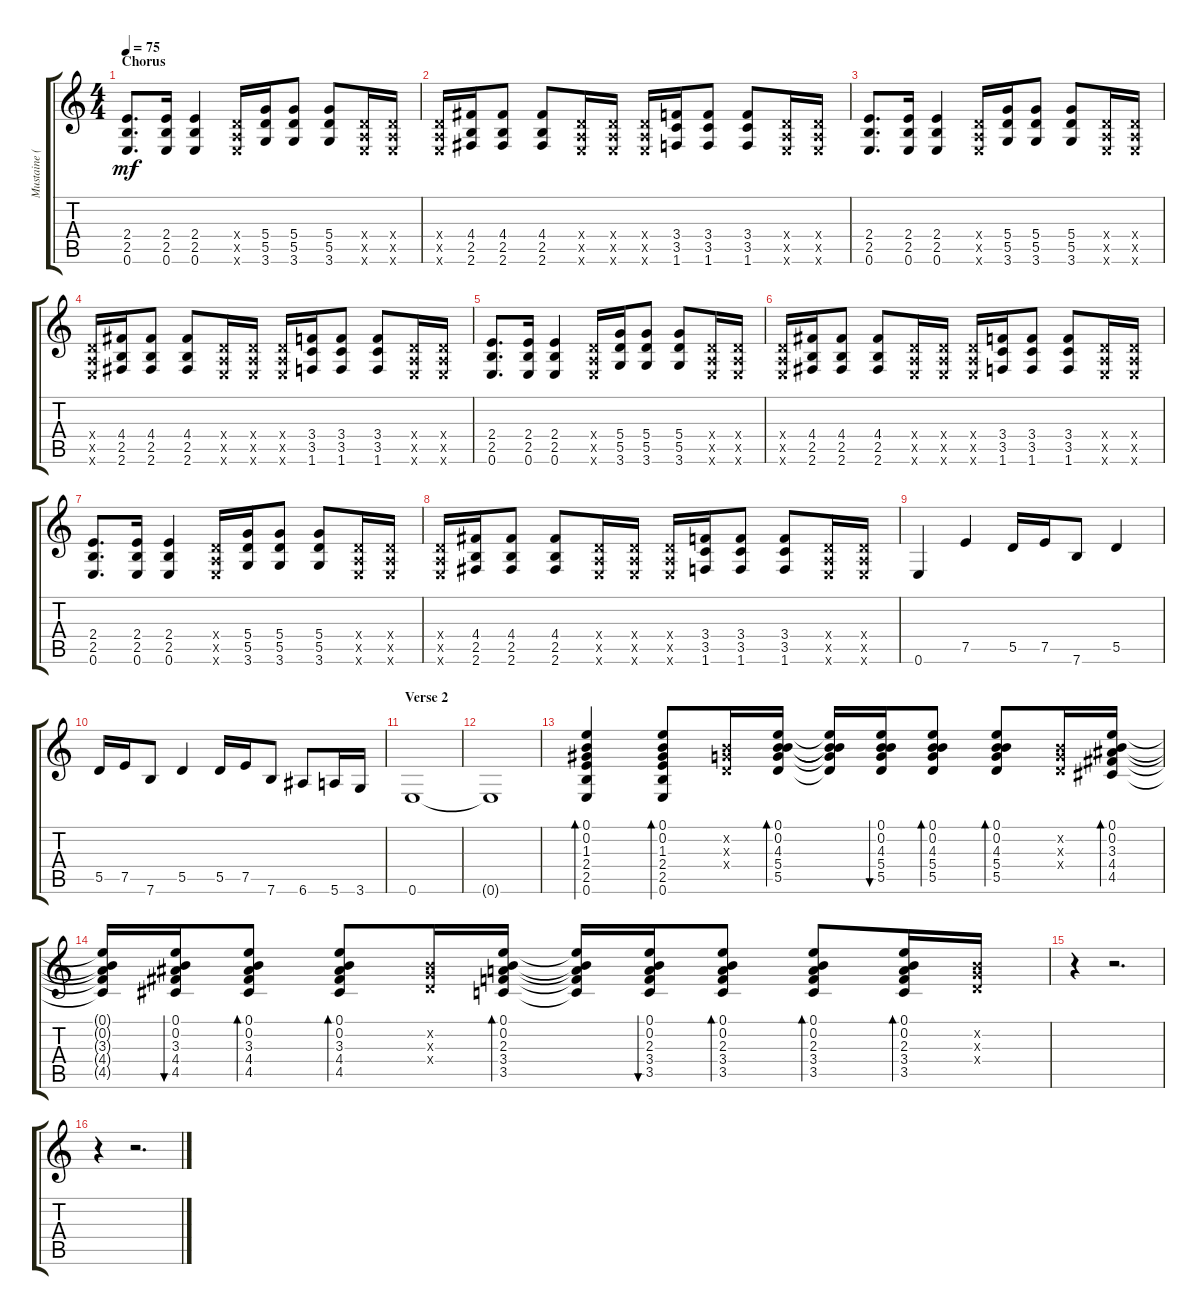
\track ("Mustaine (Acoustic)" "Mustaine (") {instrument acousticguitarsteel}
\staff {score tabs}
\tuning (E4 B3 G3 D3 A2 E2) {hide}
\ts (4 4)
\section ("" "Chorus")
\tempo 75
\clef g2
\ks c
(2.4 2.5 0.6).8{d dy mf} (2.4 2.5 0.6).16 (2.4 2.5 0.6).4 (0.4{x} 0.5{x} 0.6{x}).16 (5.4 5.5 3.6).16 (5.4 5.5 3.6).8 (5.4 5.5 3.6).8 (0.4{x} 0.5{x} 0.6{x}).16 (0.4{x} 0.5{x} 0.6{x}).16 |
(0.4{x} 0.5{x} 0.6{x}).16 (4.4 2.5 2.6).16 (4.4 2.5 2.6).8 (4.4 2.5 2.6).8 (0.4{x} 0.5{x} 0.6{x}).16 (0.4{x} 0.5{x} 0.6{x}).16 (0.4{x} 0.5{x} 0.6{x}).16 (3.4 3.5 1.6).16 (3.4 3.5 1.6).8 (3.4 3.5 1.6).8 (0.4{x} 0.5{x} 0.6{x}).16 (0.4{x} 0.5{x} 0.6{x}).16 |
(2.4 2.5 0.6).8{d} (2.4 2.5 0.6).16 (2.4 2.5 0.6).4 (0.4{x} 0.5{x} 0.6{x}).16 (5.4 5.5 3.6).16 (5.4 5.5 3.6).8 (5.4 5.5 3.6).8 (0.4{x} 0.5{x} 0.6{x}).16 (0.4{x} 0.5{x} 0.6{x}).16 |
(0.4{x} 0.5{x} 0.6{x}).16 (4.4 2.5 2.6).16 (4.4 2.5 2.6).8 (4.4 2.5 2.6).8 (0.4{x} 0.5{x} 0.6{x}).16 (0.4{x} 0.5{x} 0.6{x}).16 (0.4{x} 0.5{x} 0.6{x}).16 (3.4 3.5 1.6).16 (3.4 3.5 1.6).8 (3.4 3.5 1.6).8 (0.4{x} 0.5{x} 0.6{x}).16 (0.4{x} 0.5{x} 0.6{x}).16 |
(2.4 2.5 0.6).8{d} (2.4 2.5 0.6).16 (2.4 2.5 0.6).4 (0.4{x} 0.5{x} 0.6{x}).16 (5.4 5.5 3.6).16 (5.4 5.5 3.6).8 (5.4 5.5 3.6).8 (0.4{x} 0.5{x} 0.6{x}).16 (0.4{x} 0.5{x} 0.6{x}).16 |
(0.4{x} 0.5{x} 0.6{x}).16 (4.4 2.5 2.6).16 (4.4 2.5 2.6).8 (4.4 2.5 2.6).8 (0.4{x} 0.5{x} 0.6{x}).16 (0.4{x} 0.5{x} 0.6{x}).16 (0.4{x} 0.5{x} 0.6{x}).16 (3.4 3.5 1.6).16 (3.4 3.5 1.6).8 (3.4 3.5 1.6).8 (0.4{x} 0.5{x} 0.6{x}).16 (0.4{x} 0.5{x} 0.6{x}).16 |
(2.4 2.5 0.6).8{d} (2.4 2.5 0.6).16 (2.4 2.5 0.6).4 (0.4{x} 0.5{x} 0.6{x}).16 (5.4 5.5 3.6).16 (5.4 5.5 3.6).8 (5.4 5.5 3.6).8 (0.4{x} 0.5{x} 0.6{x}).16 (0.4{x} 0.5{x} 0.6{x}).16 |
(0.4{x} 0.5{x} 0.6{x}).16 (4.4 2.5 2.6).16 (4.4 2.5 2.6).8 (4.4 2.5 2.6).8 (0.4{x} 0.5{x} 0.6{x}).16 (0.4{x} 0.5{x} 0.6{x}).16 (0.4{x} 0.5{x} 0.6{x}).16 (3.4 3.5 1.6).16 (3.4 3.5 1.6).8 (3.4 3.5 1.6).8 (0.4{x} 0.5{x} 0.6{x}).16 (0.4{x} 0.5{x} 0.6{x}).16 |
0.6.4 7.5.4 5.5.16 7.5.16 7.6.8 5.5.4 |
5.5.16 7.5.16 7.6.8 5.5.4 5.5.16 7.5.16 7.6.8 6.6.8 5.6.16 3.6.16 |
\section ("" "Verse 2")
0.6.1 |
0.6{t}.1 |
(0.1 0.2 1.3 2.4 2.5 0.6).4{bd 30} (0.1 0.2 1.3 2.4 2.5 0.6).8{bd 30} (0.2{x} 0.3{x} 0.4{x}).16 (0.1 0.2 4.3 5.4 5.5).16{bd 30} (0.1{t} 0.2{t} 4.3{t} 5.4{t} 5.5{t}).16 (0.1 0.2 4.3 5.4 5.5).16{bu 30} (0.1 0.2 4.3 5.4 5.5).8{bd 30} (0.1 0.2 4.3 5.4 5.5).8{bd 30} (0.2{x} 0.3{x} 0.4{x}).16 (0.1 0.2 3.3 4.4 4.5).16{bd 30} |
(0.1{t} 0.2{t} 3.3{t} 4.4{t} 4.5{t}).16 (0.1 0.2 3.3 4.4 4.5).16{bu 30} (0.1 0.2 3.3 4.4 4.5).8{bd 30} (0.1 0.2 3.3 4.4 4.5).8{bd 30} (0.2{x} 0.3{x} 0.4{x}).16 (0.1 0.2 2.3 3.4 3.5).16{bd 30} (0.1{t} 0.2{t} 2.3{t} 3.4{t} 3.5{t}).16 (0.1 0.2 2.3 3.4 3.5).16{bu 30} (0.1 0.2 2.3 3.4 3.5).8{bd 30} (0.1 0.2 2.3 3.4 3.5).8{bd 30} (0.1 0.2 2.3 3.4 3.5).16{bd 30} (0.2{x} 0.3{x} 0.4{x}).16 |
r.4 r.2{d} |
r.4 r.2{d}
